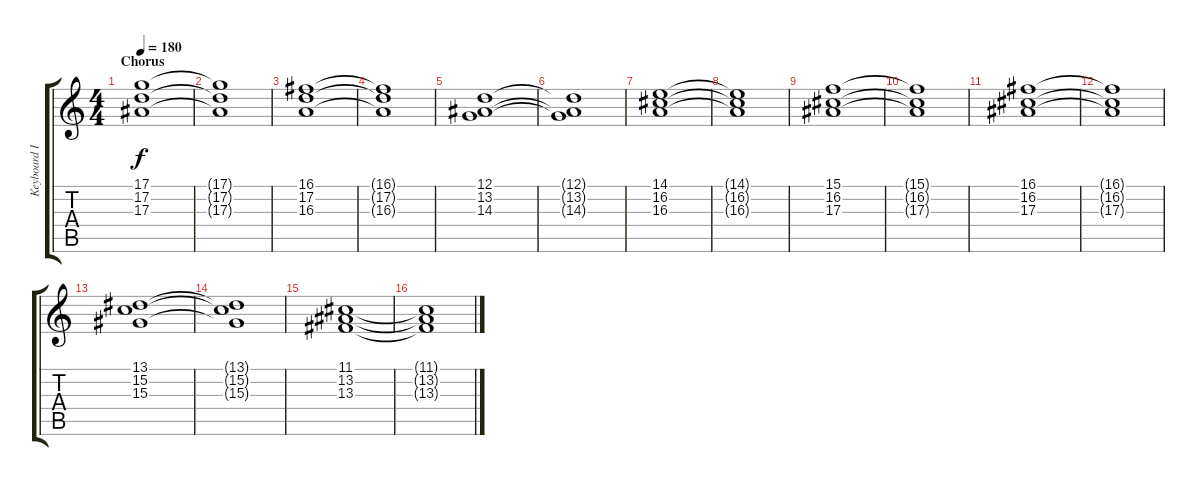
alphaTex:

\track ("Keyboard II" "Keyboard I") {instrument churchorgan}
\staff {score tabs}
\tuning (D4 A3 F3 C3 G2 D2) {hide}
\ts (4 4)
\section ("" "Chorus")
\tempo 180
\clef g2
\ks c
(17.1 17.2 17.3).1{dy f} |
(17.1{t} 17.2{t} 17.3{t}).1 |
(16.1 17.2 16.3).1 |
(16.1{t} 17.2{t} 16.3{t}).1 |
(12.1 13.2 14.3).1 |
(12.1{t} 13.2{t} 14.3{t}).1 |
(14.1 16.2 16.3).1 |
(14.1{t} 16.2{t} 16.3{t}).1 |
(15.1 16.2 17.3).1 |
(15.1{t} 16.2{t} 17.3{t}).1 |
(16.1 16.2 17.3).1 |
(16.1{t} 16.2{t} 17.3{t}).1 |
(13.1 15.2 15.3).1 |
(13.1{t} 15.2{t} 15.3{t}).1 |
(11.1 13.2 13.3).1 |
(11.1{t} 13.2{t} 13.3{t}).1
